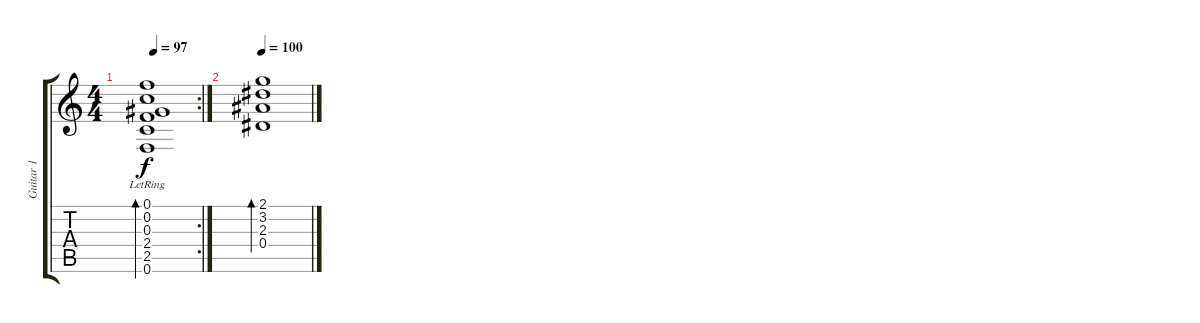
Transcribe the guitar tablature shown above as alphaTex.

\track ("Guitar 1" "Guitar 1") {instrument acousticguitarsteel}
\staff {score tabs}
\tuning (F4 C4 Ab3 Eb3 Bb2 F2) {hide}
\rc 2
\ts (4 4)
\tempo 97
\clef g2
\ks c
(0.1{lr} 0.2 0.3{lr} 2.4{lr} 2.5{lr} 0.6{lr}).1{bd 60 dy f} |
\tempo 100
(2.1 3.2 2.3 0.4).1{bd 480}
